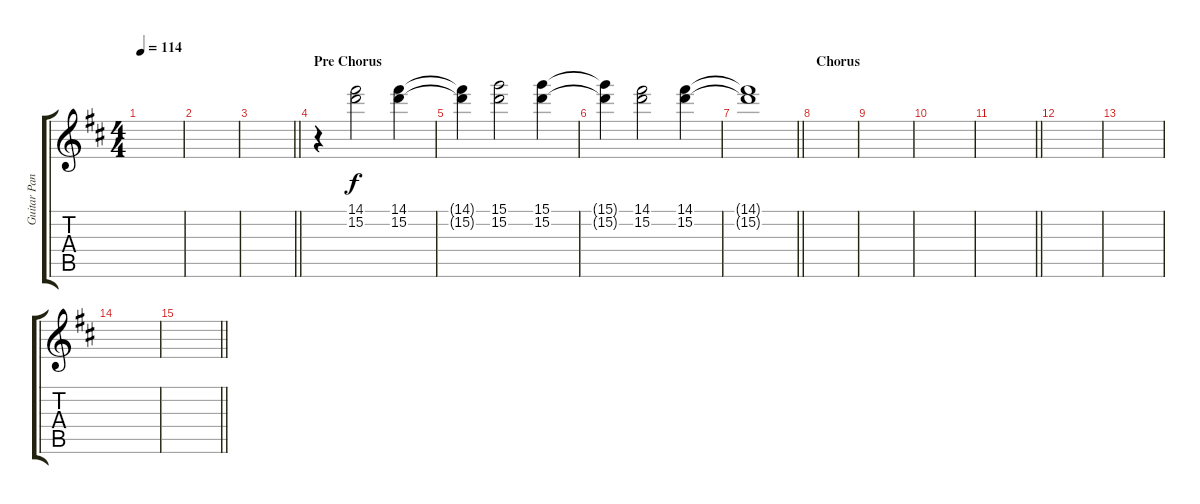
\track ("Guitar Panned Right " "Guitar Pan") {instrument electricguitarjazz}
\staff {score tabs}
\tuning (E4 B3 G3 D3 A2 D2) {hide}
\ts (4 4)
\tempo 114
\clef g2
\ks bminor
|
|
\barLineRight lightlight
|
\section ("" "Pre Chorus")
r.4 (14.1 15.2).2 (14.1 15.2).4 |
(14.1{t} 15.2{t}).4 (15.1 15.2).2 (15.1 15.2).4 |
(15.1{t} 15.2{t}).4 (14.1 15.2).2 (14.1 15.2).4 |
\barLineRight lightlight
(14.1{t} 15.2{t}).1 |
\section ("" "Chorus")
|
|
|
\barLineRight lightlight
|
|
|
|
\barLineRight lightlight
